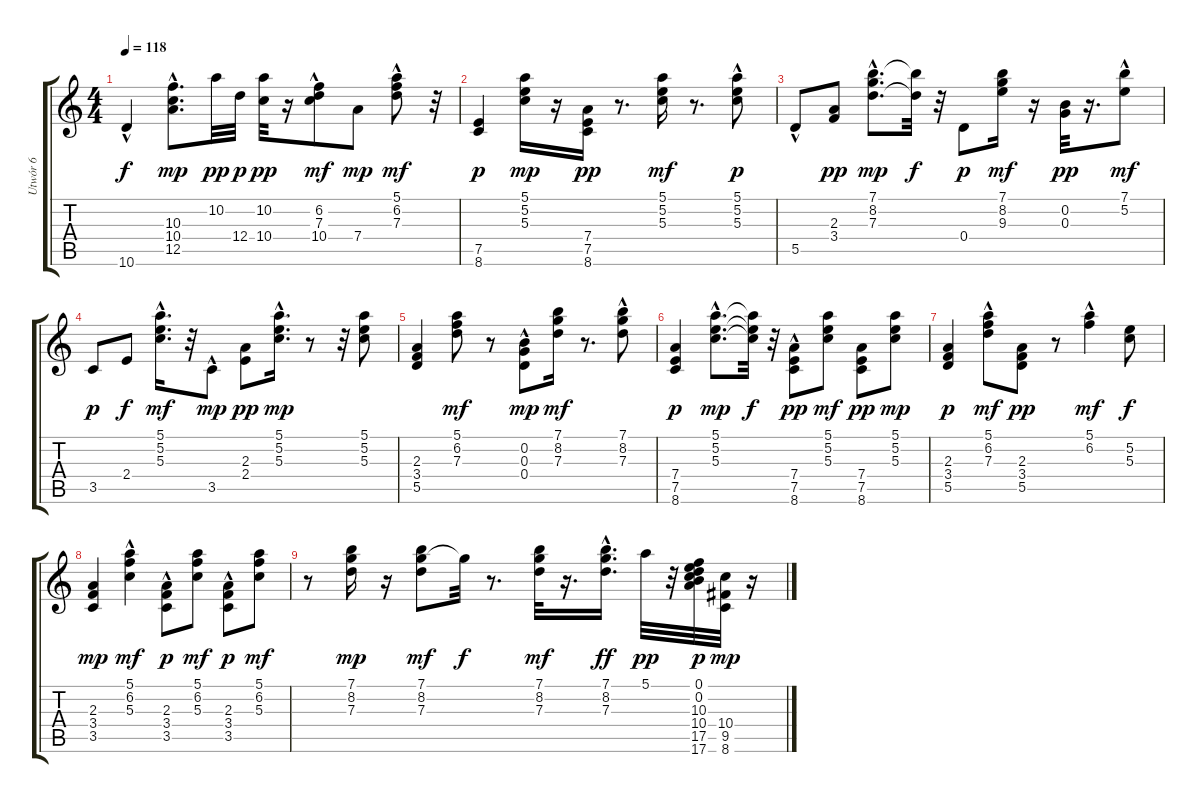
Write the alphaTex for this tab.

\track ("Utwór 6" "Utwór 6") {instrument electricguitarclean}
\staff {score tabs}
\tuning (E4 B3 G3 D3 A2 E2) {hide}
\ts (4 4)
\tempo 118
\clef g2
\ks c
10.6{hac t}.4{dy f} (10.3{hac} 10.4 12.5).8{d dy mp} 10.2.32{dy pp} 12.4.32{dy p} (10.2 10.4).32{dy pp} r.16 (6.2{hac} 7.3{hac} 10.4).8{dy mf} 7.4.8{dy mp} (5.1 6.2 7.3{hac}).8{dy mf} r.32 |
(7.5 8.6).4{dy p} (5.1 5.2 5.3).16{dy mp} r.16 (7.4 7.5 8.6).16{dy pp} r.8{d} (5.1 5.2 5.3).16{dy mf} r.8{d} (5.1{hac} 5.2 5.3{hac}).8{dy p} |
5.5{hac}.8 (2.3 3.4).8{dy pp} (7.1{hac} 8.2 7.3{hac}).8{d dy mp} (7.1{t} 7.3{t}).32{dy f} r.32 0.4.8{dy p} (7.1 8.2 9.3).16{dy mf} r.16 (0.2 0.3).32{dy pp} r.16{d} (7.1{hac} 5.2).8{dy mf} |
3.5.8{dy p} 2.4.8{dy f} (5.1 5.2 5.3{hac}).16{d dy mf} r.32 3.5{hac}.8{dy mp} (2.3 2.4).8{dy pp} (5.1 5.2{hac} 5.3).16{d dy mp} r.8 r.32 (5.1 5.2 5.3).8 |
(2.3 3.4 5.5).4 (5.1 6.2 7.3).8{dy mf} r.8 (0.2{hac} 0.3{hac} 0.4{hac}).8{dy mp} (7.1 8.2 7.3).16{dy mf} r.8{d} (7.1{hac} 8.2 7.3).8 |
(7.4 7.5 8.6).4{dy p} (5.1{hac} 5.2{hac} 5.3{hac}).8{d dy mp} (5.1{t} 5.2{t} 5.3{t}).32{dy f} r.32 (7.4{hac} 7.5{hac} 8.6{hac}).8{dy pp} (5.1 5.2 5.3).8{dy mf} (7.4 7.5 8.6).8{dy pp} (5.1 5.2 5.3).8{dy mp} |
(2.3 3.4 5.5).4{dy p} (5.1 6.2 7.3{hac}).8{dy mf} (2.3 3.4 5.5).8{dy pp} r.8 (5.1 6.2{hac}).4{dy mf} (5.2 5.3).8{dy f} |
(2.3 3.4 3.5).4{dy mp} (5.1 6.2{hac} 5.3).4{dy mf} (2.3 3.4{hac} 3.5{hac}).8{dy p} (5.1 6.2 5.3).8{dy mf} (2.3 3.4 3.5{hac}).8{dy p} (5.1 6.2 5.3).8{dy mf} |
r.8 (7.1 8.2 7.3).16{dy mp} r.16 (7.1 8.2 7.3).8{dy mf} 8.2{t}.32{dy f} r.8{d} (7.1 8.2 7.3).32{dy mf} r.16{d} (7.1{hac} 8.2 7.3).16{d dy ff} 5.1.32{dy pp} r.32 (0.1 0.2 10.3 10.4 17.5 17.6).32{dy p} (10.4 9.5 8.6).32{dy mp} r.16
